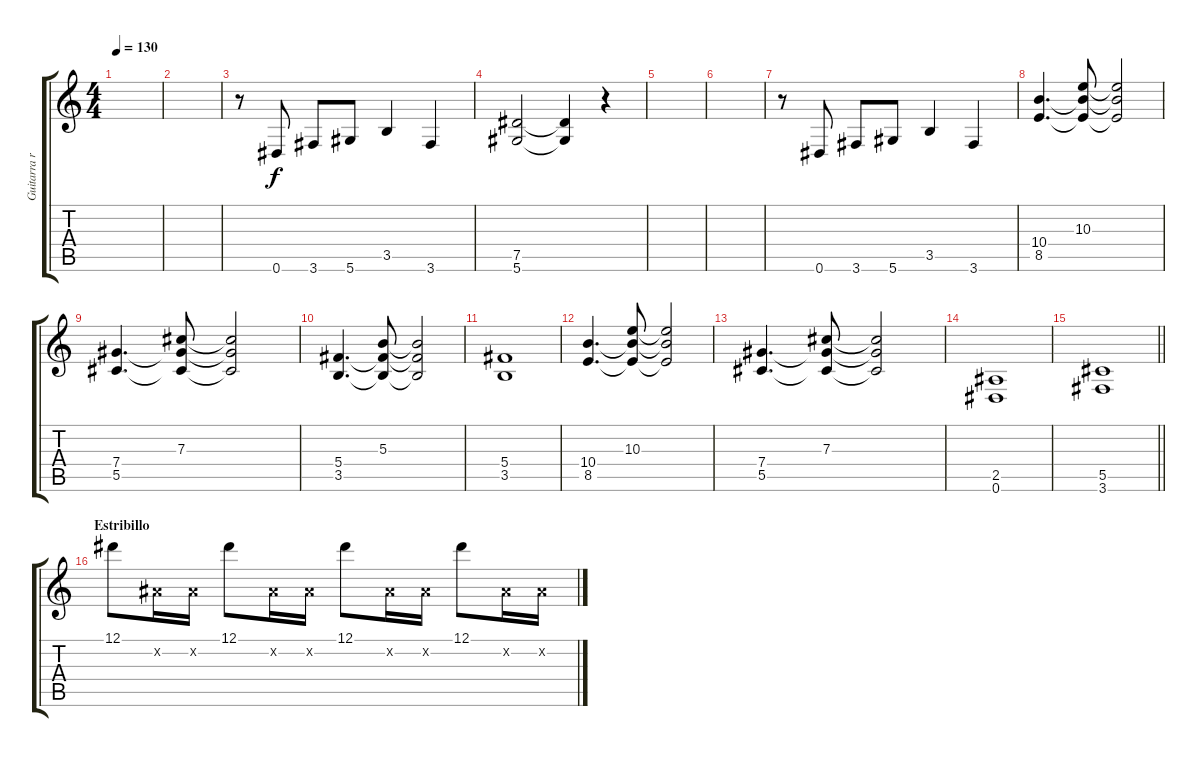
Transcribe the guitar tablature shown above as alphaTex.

\track ("Guitarra ritm. 1 (W. Giardino)" "Guitarra r") {instrument overdrivenguitar}
\staff {score tabs}
\tuning (Eb4 Bb3 Gb3 Db3 Ab2 Eb2) {hide}
\ts (4 4)
\tempo 130
\clef g2
\ks c
|
|
r.8 0.6.8 3.6.8 5.6.8 3.5.4 3.6.4 |
(7.5 5.6).2 (7.5{t} 5.6{t}).4 r.4 |
|
|
r.8 0.6.8 3.6.8 5.6.8 3.5.4 3.6.4 |
(10.4 8.5).4{d volume 12} (10.3 10.4{t} 8.5{t}).8 (10.3{t} 10.4{t} 8.5{t}).2 |
(7.4 5.5).4{d} (7.3 7.4{t} 5.5{t}).8 (7.3{t} 7.4{t} 5.5{t}).2 |
(5.4 3.5).4{d} (5.3 5.4{t} 3.5{t}).8 (5.3{t} 5.4{t} 3.5{t}).2 |
(5.4 3.5).1 |
(10.4 8.5).4{d volume 12} (10.3 10.4{t} 8.5{t}).8 (10.3{t} 10.4{t} 8.5{t}).2 |
(7.4 5.5).4{d} (7.3 7.4{t} 5.5{t}).8 (7.3{t} 7.4{t} 5.5{t}).2 |
(2.5 0.6).1 |
\barLineRight lightlight
(5.5 3.6).1 |
\section ("" "Estribillo")
12.1.8 0.2{x}.16 0.2{x}.16 12.1.8 0.2{x}.16 0.2{x}.16 12.1.8 0.2{x}.16 0.2{x}.16 12.1.8 0.2{x}.16 0.2{x}.16
